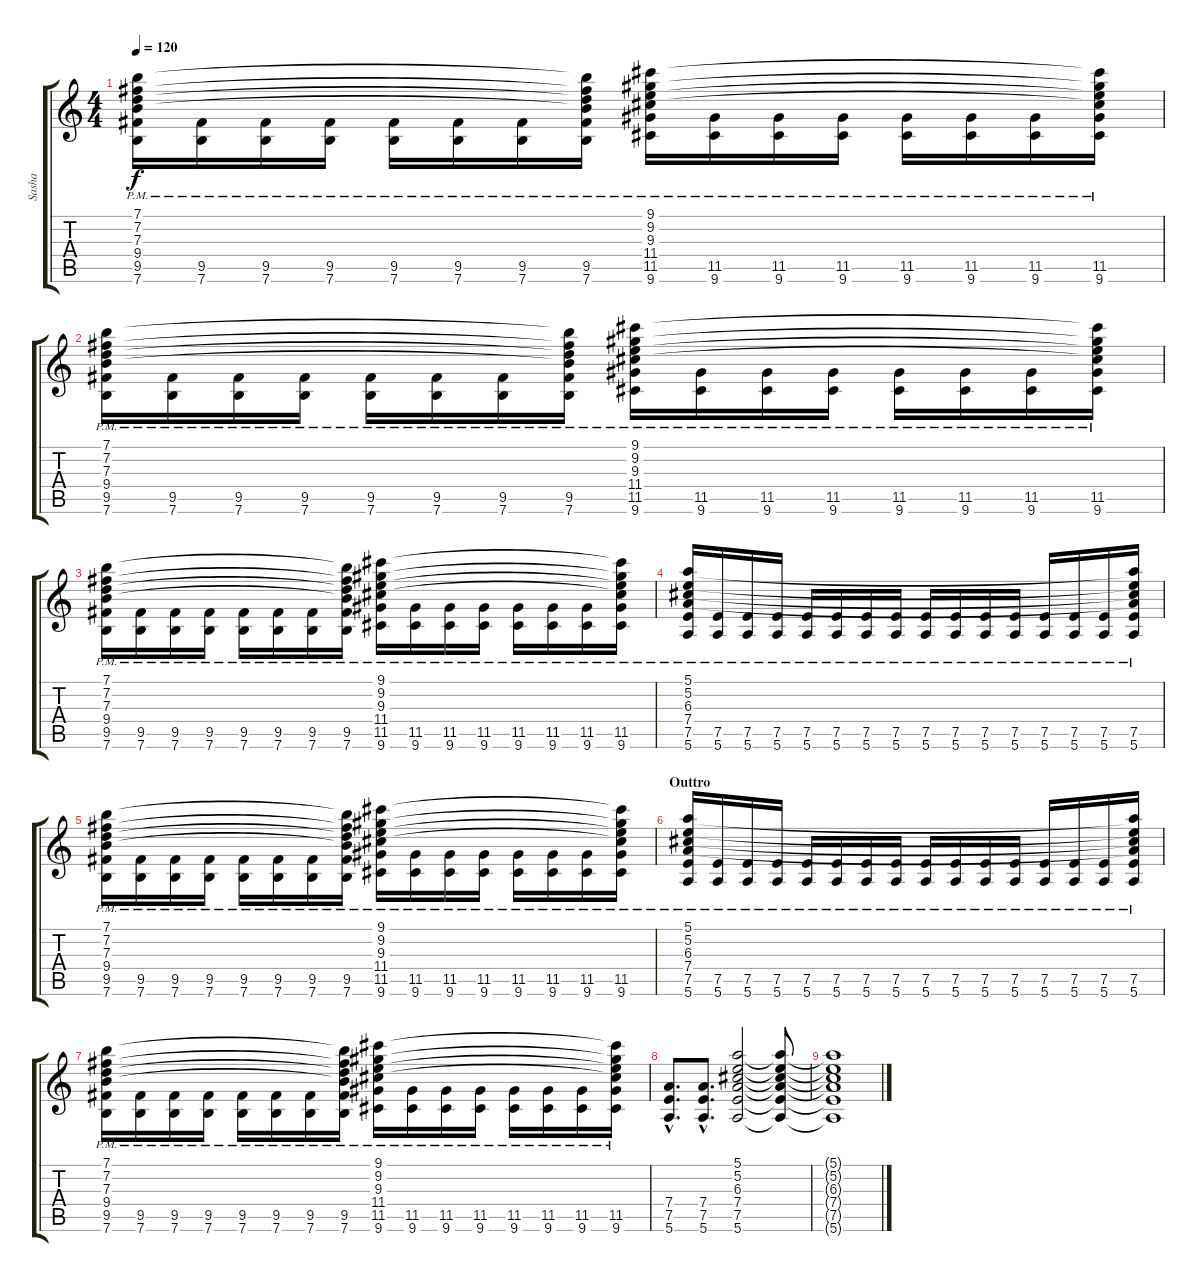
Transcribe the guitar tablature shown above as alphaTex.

\track ("Sasha" "Sasha") {instrument overdrivenguitar}
\staff {score tabs}
\tuning (E4 B3 G3 D3 A2 E2) {hide}
\ts (4 4)
\tempo 120
\clef g2
\ks c
(7.1 7.2 7.3 9.4 9.5{pm} 7.6{pm}).16{dy f} (9.5{pm} 7.6{pm}).16 (9.5{pm} 7.6{pm}).16 (9.5{pm} 7.6{pm}).16 (9.5{pm} 7.6{pm}).16 (9.5{pm} 7.6{pm}).16 (9.5{pm} 7.6{pm}).16 (7.1{t} 7.2{t} 7.3{t} 9.4{t} 9.5{pm} 7.6{pm}).16 (9.1 9.2 9.3 11.4 11.5{pm} 9.6{pm}).16 (11.5{pm} 9.6{pm}).16 (11.5{pm} 9.6{pm}).16 (11.5{pm} 9.6{pm}).16 (11.5{pm} 9.6{pm}).16 (11.5{pm} 9.6{pm}).16 (11.5{pm} 9.6{pm}).16 (9.1{t} 9.2{t} 9.3{t} 11.4{t} 11.5{pm} 9.6{pm}).16 |
(7.1 7.2 7.3 9.4 9.5{pm} 7.6{pm}).16 (9.5{pm} 7.6{pm}).16 (9.5{pm} 7.6{pm}).16 (9.5{pm} 7.6{pm}).16 (9.5{pm} 7.6{pm}).16 (9.5{pm} 7.6{pm}).16 (9.5{pm} 7.6{pm}).16 (7.1{t} 7.2{t} 7.3{t} 9.4{t} 9.5{pm} 7.6{pm}).16 (9.1 9.2 9.3 11.4 11.5{pm} 9.6{pm}).16 (11.5{pm} 9.6{pm}).16 (11.5{pm} 9.6{pm}).16 (11.5{pm} 9.6{pm}).16 (11.5{pm} 9.6{pm}).16 (11.5{pm} 9.6{pm}).16 (11.5{pm} 9.6{pm}).16 (9.1{t} 9.2{t} 9.3{t} 11.4{t} 11.5{pm} 9.6{pm}).16 |
(7.1 7.2 7.3 9.4 9.5{pm} 7.6{pm}).16 (9.5{pm} 7.6{pm}).16 (9.5{pm} 7.6{pm}).16 (9.5{pm} 7.6{pm}).16 (9.5{pm} 7.6{pm}).16 (9.5{pm} 7.6{pm}).16 (9.5{pm} 7.6{pm}).16 (7.1{t} 7.2{t} 7.3{t} 9.4{t} 9.5{pm} 7.6{pm}).16 (9.1 9.2 9.3 11.4 11.5{pm} 9.6{pm}).16 (11.5{pm} 9.6{pm}).16 (11.5{pm} 9.6{pm}).16 (11.5{pm} 9.6{pm}).16 (11.5{pm} 9.6{pm}).16 (11.5{pm} 9.6{pm}).16 (11.5{pm} 9.6{pm}).16 (9.1{t} 9.2{t} 9.3{t} 11.4{t} 11.5{pm} 9.6{pm}).16 |
(5.1 5.2 6.3 7.4 7.5{pm} 5.6{pm}).16 (7.5{pm} 5.6{pm}).16 (7.5{pm} 5.6{pm}).16 (7.5{pm} 5.6{pm}).16 (7.5{pm} 5.6{pm}).16 (7.5{pm} 5.6{pm}).16 (7.5{pm} 5.6{pm}).16 (7.5{pm} 5.6{pm}).16 (7.5{pm} 5.6{pm}).16 (7.5{pm} 5.6{pm}).16 (7.5{pm} 5.6{pm}).16 (7.5{pm} 5.6{pm}).16 (7.5{pm} 5.6{pm}).16 (7.5{pm} 5.6{pm}).16 (7.5{pm} 5.6{pm}).16 (5.1{t} 5.2{t} 6.3{t} 7.4{t} 7.5{pm} 5.6{pm}).16 |
(7.1 7.2 7.3 9.4 9.5{pm} 7.6{pm}).16 (9.5{pm} 7.6{pm}).16 (9.5{pm} 7.6{pm}).16 (9.5{pm} 7.6{pm}).16 (9.5{pm} 7.6{pm}).16 (9.5{pm} 7.6{pm}).16 (9.5{pm} 7.6{pm}).16 (7.1{t} 7.2{t} 7.3{t} 9.4{t} 9.5{pm} 7.6{pm}).16 (9.1 9.2 9.3 11.4 11.5{pm} 9.6{pm}).16 (11.5{pm} 9.6{pm}).16 (11.5{pm} 9.6{pm}).16 (11.5{pm} 9.6{pm}).16 (11.5{pm} 9.6{pm}).16 (11.5{pm} 9.6{pm}).16 (11.5{pm} 9.6{pm}).16 (9.1{t} 9.2{t} 9.3{t} 11.4{t} 11.5{pm} 9.6{pm}).16 |
\section ("" "Outtro")
(5.1 5.2 6.3 7.4 7.5{pm} 5.6{pm}).16 (7.5{pm} 5.6{pm}).16 (7.5{pm} 5.6{pm}).16 (7.5{pm} 5.6{pm}).16 (7.5{pm} 5.6{pm}).16 (7.5{pm} 5.6{pm}).16 (7.5{pm} 5.6{pm}).16 (7.5{pm} 5.6{pm}).16 (7.5{pm} 5.6{pm}).16 (7.5{pm} 5.6{pm}).16 (7.5{pm} 5.6{pm}).16 (7.5{pm} 5.6{pm}).16 (7.5{pm} 5.6{pm}).16 (7.5{pm} 5.6{pm}).16 (7.5{pm} 5.6{pm}).16 (5.1{t} 5.2{t} 6.3{t} 7.4{t} 7.5{pm} 5.6{pm}).16 |
(7.1 7.2 7.3 9.4 9.5{pm} 7.6{pm}).16 (9.5{pm} 7.6{pm}).16 (9.5{pm} 7.6{pm}).16 (9.5{pm} 7.6{pm}).16 (9.5{pm} 7.6{pm}).16 (9.5{pm} 7.6{pm}).16 (9.5{pm} 7.6{pm}).16 (7.1{t} 7.2{t} 7.3{t} 9.4{t} 9.5{pm} 7.6{pm}).16 (9.1 9.2 9.3 11.4 11.5{pm} 9.6{pm}).16 (11.5{pm} 9.6{pm}).16 (11.5{pm} 9.6{pm}).16 (11.5{pm} 9.6{pm}).16 (11.5{pm} 9.6{pm}).16 (11.5{pm} 9.6{pm}).16 (11.5{pm} 9.6{pm}).16 (9.1{t} 9.2{t} 9.3{t} 11.4{t} 11.5{pm} 9.6{pm}).16 |
(7.4{hac} 7.5{hac} 5.6{hac}).8{d} (7.4{hac} 7.5{hac} 5.6{hac}).8{d} (5.1 5.2 6.3 7.4 7.5 5.6).2 (5.1{t} 5.2{t} 6.3{t} 7.4{t} 7.5{t} 5.6{t}).8 |
(5.1{t} 5.2{t} 6.3{t} 7.4{t} 7.5{t} 5.6{t}).1
